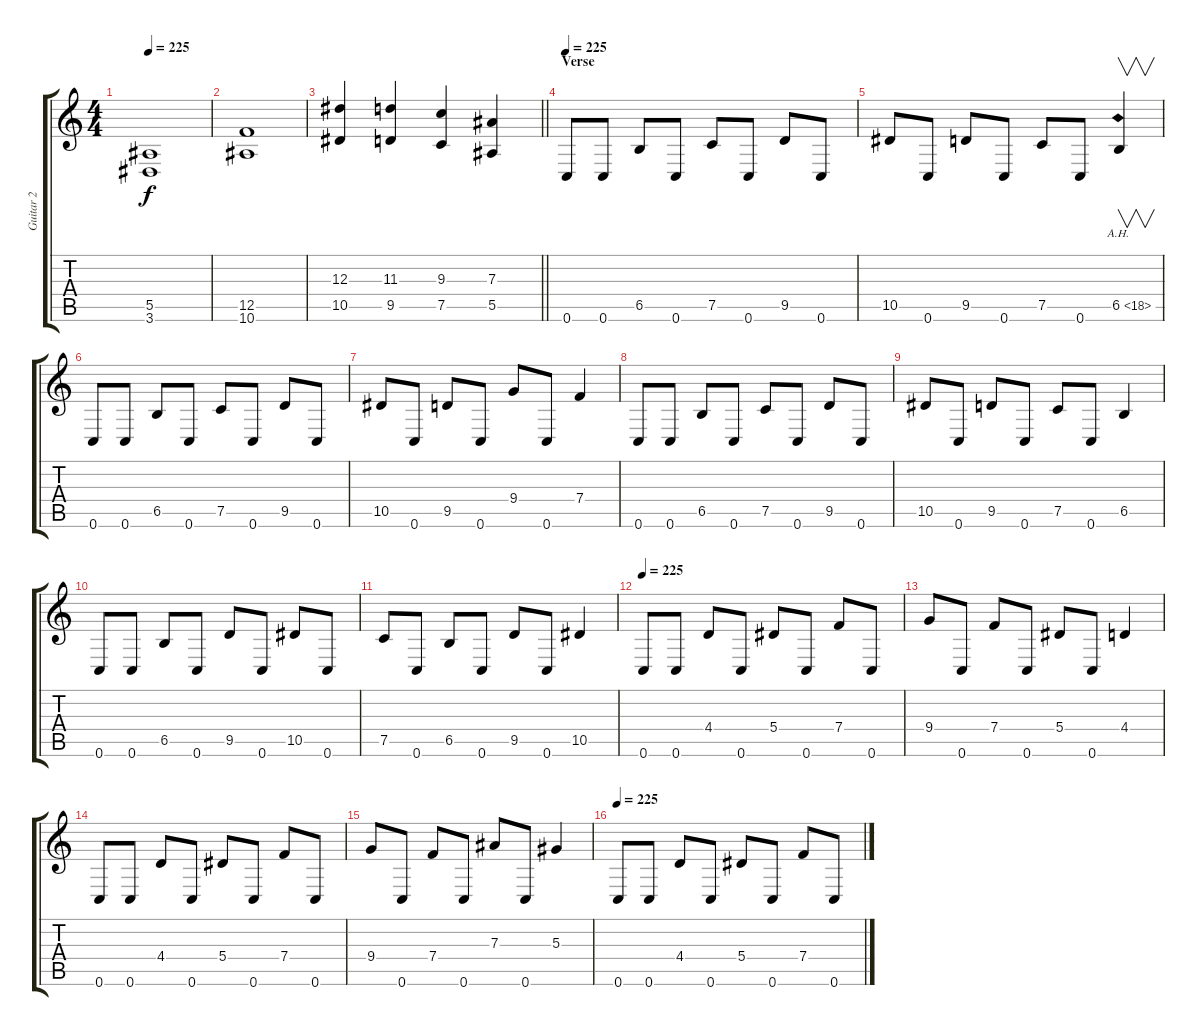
\track ("Guitar 2" "Guitar 2") {instrument distortionguitar}
\staff {score tabs}
\tuning (C4 G3 Eb3 Bb2 F2 C2) {hide}
\ts (4 4)
\tempo 225
\clef g2
\ks c
(5.5 3.6).1{dy f} |
(12.5 10.6).1 |
\barLineRight lightlight
(12.3 10.5).4 (11.3 9.5).4 (9.3 7.5).4 (7.3 5.5).4 |
\section ("" "Verse")
\tempo 225
0.6.8{volume 15} 0.6.8 6.5.8 0.6.8 7.5.8 0.6.8 9.5.8 0.6.8 |
10.5.8 0.6.8 9.5.8 0.6.8 7.5.8 0.6.8 6.5{ah 12}.4{v instrument guitarharmonics} |
0.6.8{instrument distortionguitar} 0.6.8 6.5.8 0.6.8 7.5.8 0.6.8 9.5.8 0.6.8 |
10.5.8 0.6.8 9.5.8 0.6.8 9.4.8 0.6.8 7.4.4 |
0.6.8 0.6.8 6.5.8 0.6.8 7.5.8 0.6.8 9.5.8 0.6.8 |
10.5.8 0.6.8 9.5.8 0.6.8 7.5.8 0.6.8 6.5.4 |
0.6.8 0.6.8 6.5.8 0.6.8 9.5.8 0.6.8 10.5.8 0.6.8 |
7.5.8 0.6.8 6.5.8 0.6.8 9.5.8 0.6.8 10.5.4 |
\tempo 225
0.6.8{volume 16} 0.6.8 4.4.8 0.6.8 5.4.8 0.6.8 7.4.8 0.6.8 |
9.4.8 0.6.8 7.4.8 0.6.8 5.4.8 0.6.8 4.4.4 |
0.6.8 0.6.8 4.4.8 0.6.8 5.4.8 0.6.8 7.4.8 0.6.8 |
9.4.8 0.6.8 7.4.8 0.6.8 7.3.8 0.6.8 5.3.4 |
\tempo 225
0.6.8{volume 16} 0.6.8 4.4.8 0.6.8 5.4.8 0.6.8 7.4.8 0.6.8
